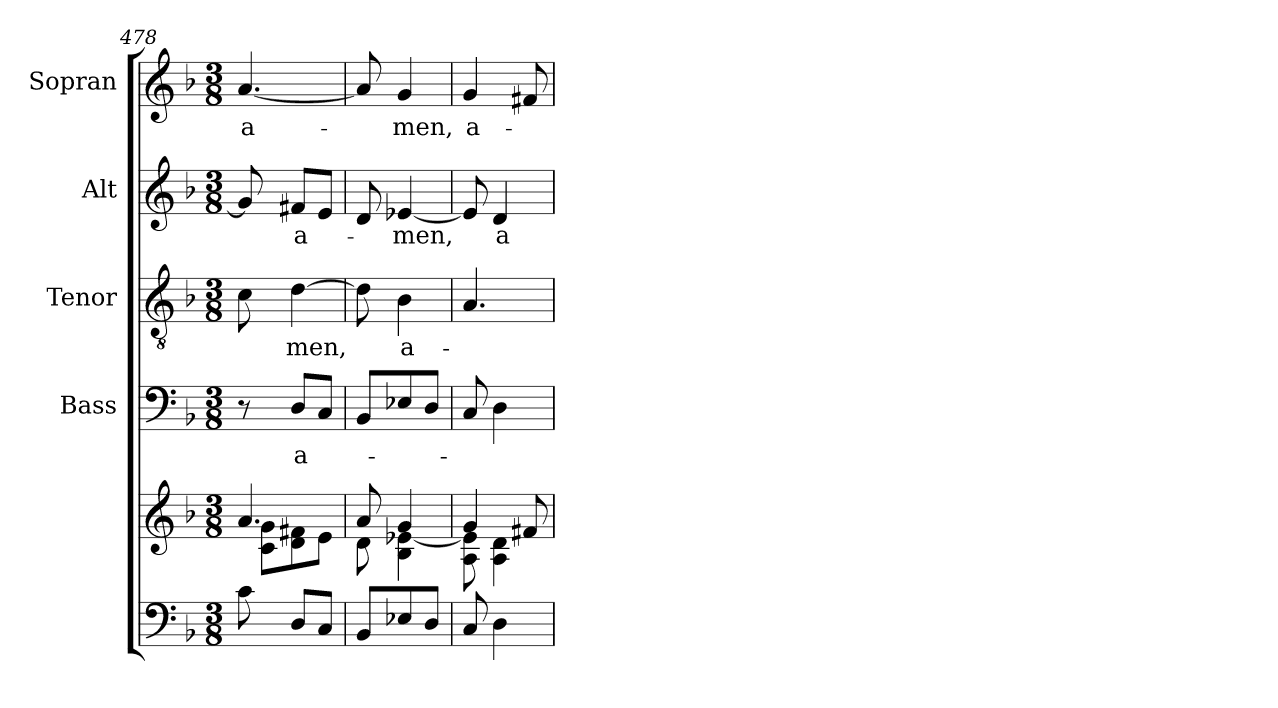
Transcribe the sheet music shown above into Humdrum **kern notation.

**kern	**kern	**kern	**text	**kern	**text	**kern	**text	**kern	**text
*part5	*part5	*part4	*part4	*part3	*part3	*part2	*part2	*part1	*part1
*staff6	*staff5	*staff4	*staff4	*staff3	*staff3	*staff2	*staff2	*staff1	*staff1
*	*	*I"Bass	*	*I"Tenor	*	*I"Alt	*	*I"Sopran	*
*	*	*I'B.	*	*I'T.	*	*I'A.	*	*I'S.	*
*clefF4	*clefG2	*clefF4	*	*clefGv2	*	*clefG2	*	*clefG2	*
*k[b-]	*k[b-]	*k[b-]	*	*k[b-]	*	*k[b-]	*	*k[b-]	*
*F:	*F:	*F:	*	*F:	*	*F:	*	*F:	*
*M3/8	*M3/8	*M3/8	*	*M3/8	*	*M3/8	*	*M3/8	*
=478	=478	=478	=478	=478	=478	=478	=478	=478	=478
*	*^	*	*	*	*	*	*	*	*
!	!	!	!	!	!	!	!	!	!	!LO:LY:b
8c\	4.a/	8c\ 8g\L	8r	.	8c\	.	8g/]	.	[4.a/	a-
!	!	!	!	!LO:LY:b	!	!LO:LY:b	!	!LO:LY:b	!	!
8D/L	.	8d\ 8f#X\	8D/L	a-	[4d\	-men,	8f#X/L	a-	.	.
8C/J	.	8e\J	8C/J	.	.	.	8e/J	.	.	.
=479	=479	=479	=479	=479	=479	=479	=479	=479	=479	=479
8BB-/L	8a/	8d\	8BB-/L	.	8d\]	.	8d/	.	8a/]	.
!	!	!	!	!	!	!LO:LY:b	!	!LO:LY:b	!	!LO:LY:b
8E-X/	4g/	4B-\ [<4e-X\	8E-X/	.	4B-\	a-	[4e-X/	-men,	4g/	-men,
8D/J	.	.	8D/J	.	.	.	.	.	.	.
!!LO:PB:g=z
=480	=480	=480	=480	=480	=480	=480	=480	=480	=480	=480
!	!	!	!	!	!	!	!	!	!	!LO:LY:b
8C/	4g/	8A\ 8e-\]	8C/	.	4.A/	.	8e-/]	.	4g/	a-
!	!	!	!	!	!	!	!	!LO:LY:b	!	!
4D\	.	4A\ 4d\	4D\	.	.	.	4d/	a-	.	.
.	8f#X/	.	.	.	.	.	.	.	8f#X/	.
*	*v	*v	*	*	*	*	*	*	*	*
=	=	=	=	=	=	=	=	=	=
*-	*-	*-	*-	*-	*-	*-	*-	*-	*-
